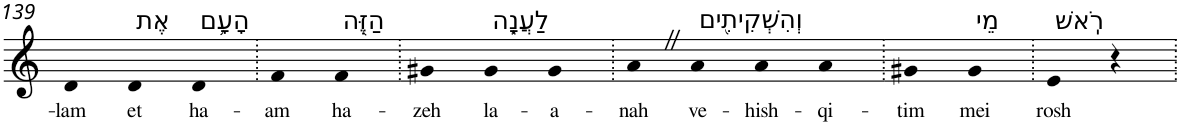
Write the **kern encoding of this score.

**kern	**text
*part1	*part1
*staff1	*staff1
*I"Piano	*
*I'Pno	*
!!LO:PB:g=z
*clefG2	*
*k[]	*
=139	=139
!	!LO:LY:b
4d	-lam
!LO:TX:a:t=אֶת	!
!	!LO:LY:b
4d	et
!LO:TX:a:t=הָעָ֥ם	!
!	!LO:LY:b
4d	ha-
=140.	=140.
!	!LO:LY:b
4f	-am
!LO:TX:a:t=הַזֶּ֖ה	!
!	!LO:LY:b
4f	ha-
=141.	=141.
!	!LO:LY:b
4g#X	-zeh
!LO:TX:a:t=לַעֲנָ֑ה	!
!	!LO:LY:b
4g#	la-
!	!LO:LY:b
4g#	-a-
=142.	=142.
!	!LO:LY:b
4aZ	-nah
!LO:TX:a:t=וְהִשְׁקִיתִ֖ים	!
!	!LO:LY:b
4a	ve-
!	!LO:LY:b
4a	-hish-
!	!LO:LY:b
4a	-qi-
=143.	=143.
!	!LO:LY:b
4g#X	-tim
!LO:TX:a:t=מֵי	!
!	!LO:LY:b
4g#	mei
=144.	=144.
!LO:TX:a:t=רֹֽאשׁ	!
!	!LO:LY:b
4e	rosh
4r	.
=.	=.
*-	*-
